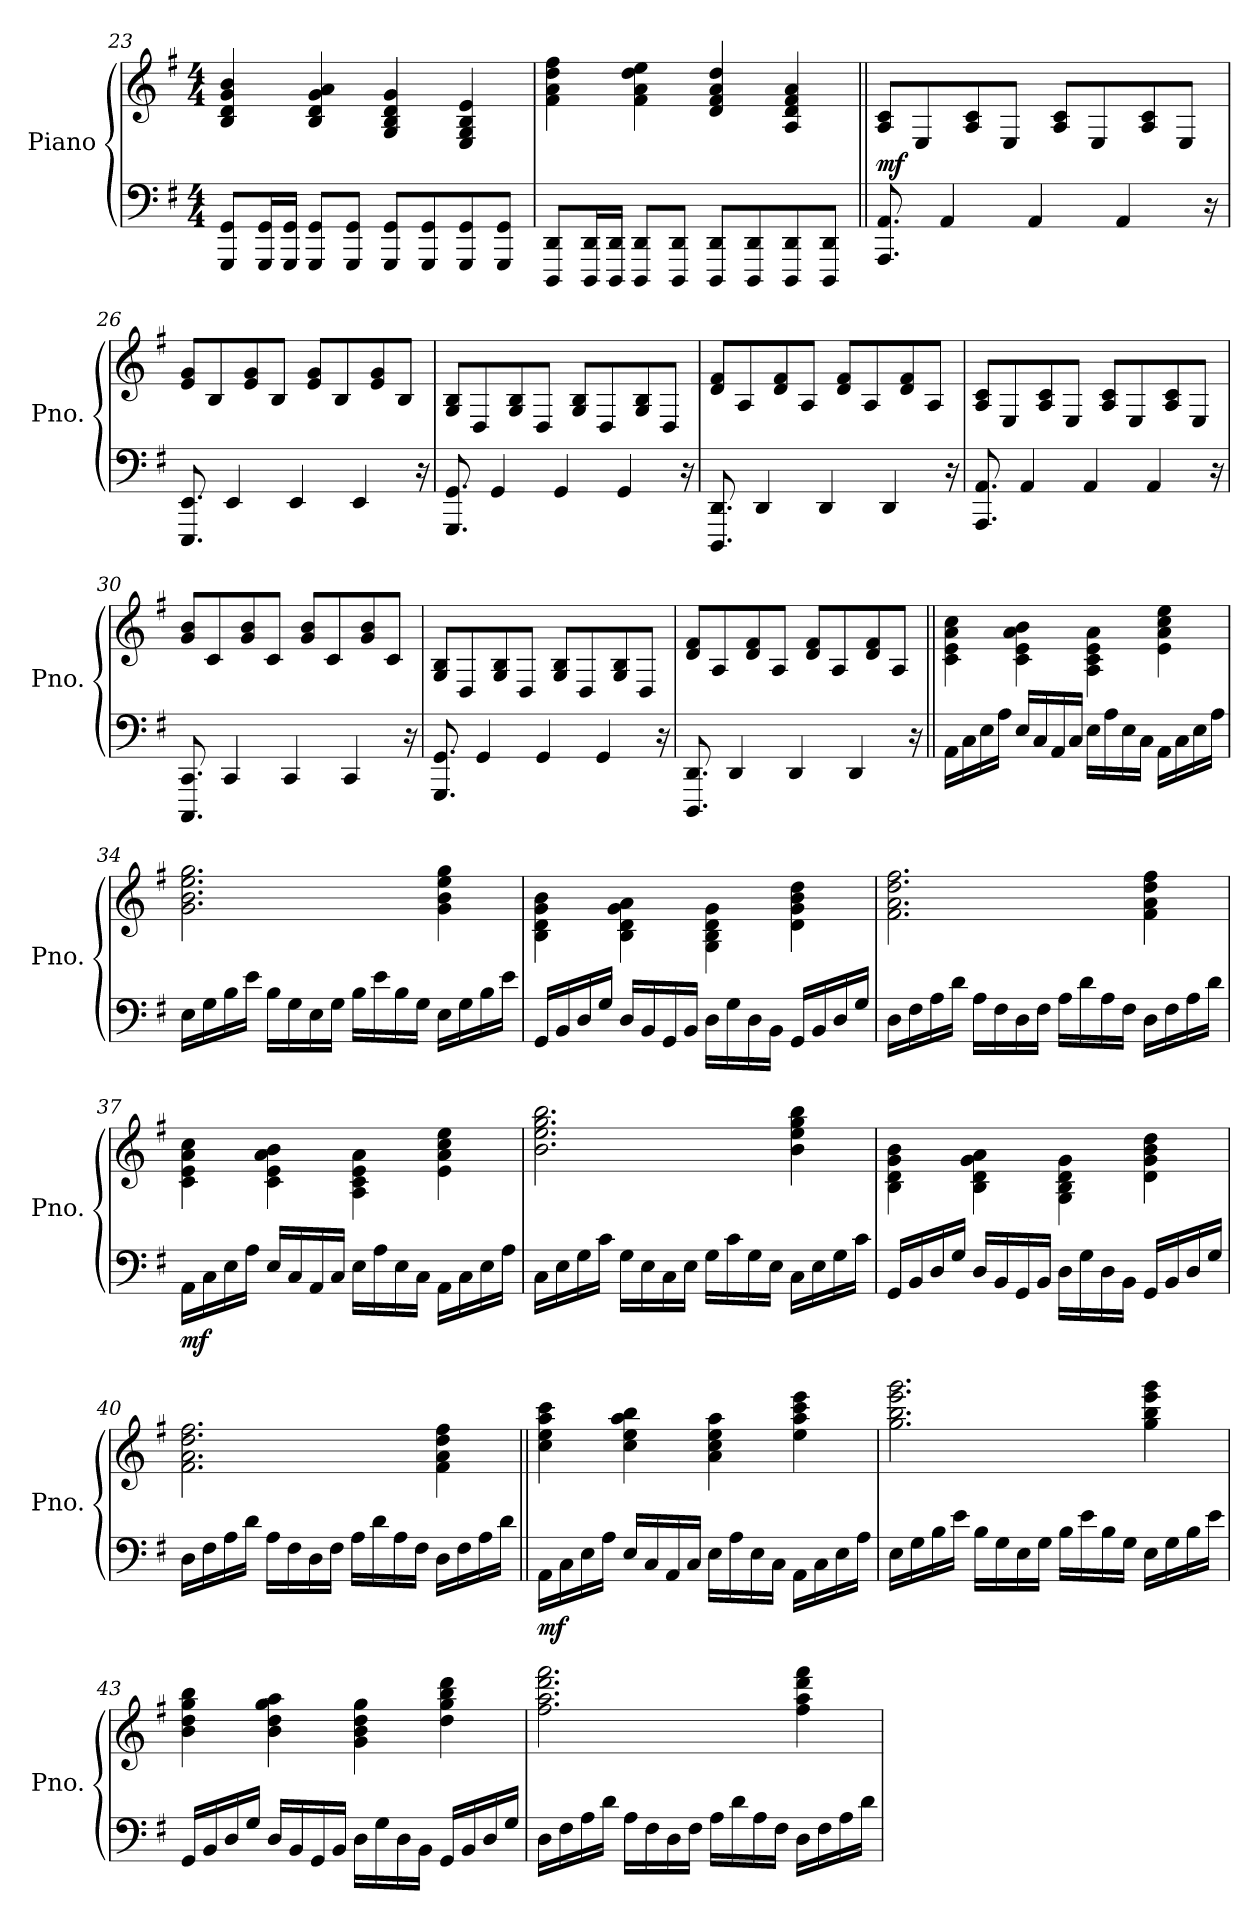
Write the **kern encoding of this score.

**kern	**kern	**dynam
*part1	*part1	*part1
*staff2	*staff1	*staff1/2
*I"Piano	*	*
*I'Pno.	*	*
!!LO:LB:g=z
*clefF4	*clefG2	*
*k[f#]	*k[f#]	*
*M4/4	*M4/4	*
=23	=23	=23
8GGG/ 8GG/L	4B/ 4d/ 4g/ 4b/	.
16GGG/ 16GG/L	.	.
16GGG/ 16GG/JJ	.	.
8GGG/ 8GG/L	4B/ 4d/ 4g/ 4a/	.
8GGG/ 8GG/J	.	.
8GGG/ 8GG/L	4G/ 4B/ 4d/ 4g/	.
8GGG/ 8GG/	.	.
8GGG/ 8GG/	4E/ 4G/ 4B/ 4e/	.
8GGG/ 8GG/J	.	.
=24	=24	=24
8DDD/ 8DD/L	4f#\ 4a\ 4dd\ 4ff#\	.
16DDD/ 16DD/L	.	.
16DDD/ 16DD/JJ	.	.
8DDD/ 8DD/L	4f#\ 4a\ 4dd\ 4ee\	.
8DDD/ 8DD/J	.	.
8DDD/ 8DD/L	4d/ 4f#/ 4a/ 4dd/	.
8DDD/ 8DD/	.	.
8DDD/ 8DD/	4A/ 4d/ 4f#/ 4a/	.
8DDD/ 8DD/J	.	.
!!LO:LB:g=z
=25||	=25||	=25||
*	*MM60	*
!	!	!LO:DY:b
8.AAA/ 8.AA/	8A/ 8c/L	mf
.	8E/	.
4AA/	.	.
.	8A/ 8c/	.
.	8E/J	.
4AA/	.	.
.	8A/ 8c/L	.
.	8E/	.
4AA/	.	.
.	8A/ 8c/	.
.	8E/J	.
16r	.	.
=26	=26	=26
8.EEE/ 8.EE/	8e/ 8g/L	.
.	8B/	.
4EE/	.	.
.	8e/ 8g/	.
.	8B/J	.
4EE/	.	.
.	8e/ 8g/L	.
.	8B/	.
4EE/	.	.
.	8e/ 8g/	.
.	8B/J	.
16r	.	.
=27	=27	=27
8.GGG/ 8.GG/	8G/ 8B/L	.
.	8D/	.
4GG/	.	.
.	8G/ 8B/	.
.	8D/J	.
4GG/	.	.
.	8G/ 8B/L	.
.	8D/	.
4GG/	.	.
.	8G/ 8B/	.
.	8D/J	.
16r	.	.
!!LO:LB:g=z
=28	=28	=28
8.DDD/ 8.DD/	8d/ 8f#/L	.
.	8A/	.
4DD/	.	.
.	8d/ 8f#/	.
.	8A/J	.
4DD/	.	.
.	8d/ 8f#/L	.
.	8A/	.
4DD/	.	.
.	8d/ 8f#/	.
.	8A/J	.
16r	.	.
=29	=29	=29
8.AAA/ 8.AA/	8A/ 8c/L	.
.	8E/	.
4AA/	.	.
.	8A/ 8c/	.
.	8E/J	.
4AA/	.	.
.	8A/ 8c/L	.
.	8E/	.
4AA/	.	.
.	8A/ 8c/	.
.	8E/J	.
16r	.	.
=30	=30	=30
8.CCC/ 8.CC/	8g/ 8b/L	.
.	8c/	.
4CC/	.	.
.	8g/ 8b/	.
.	8c/J	.
4CC/	.	.
.	8g/ 8b/L	.
.	8c/	.
4CC/	.	.
.	8g/ 8b/	.
.	8c/J	.
16r	.	.
!!LO:LB:g=z
=31	=31	=31
8.GGG/ 8.GG/	8G/ 8B/L	.
.	8D/	.
4GG/	.	.
.	8G/ 8B/	.
.	8D/J	.
4GG/	.	.
.	8G/ 8B/L	.
.	8D/	.
4GG/	.	.
.	8G/ 8B/	.
.	8D/J	.
16r	.	.
=32	=32	=32
8.DDD/ 8.DD/	8d/ 8f#/L	.
.	8A/	.
4DD/	.	.
.	8d/ 8f#/	.
.	8A/J	.
4DD/	.	.
.	8d/ 8f#/L	.
.	8A/	.
4DD/	.	.
.	8d/ 8f#/	.
.	8A/J	.
16r	.	.
!!LO:LB:g=z
=33||	=33||	=33||
*	*MM65	*
!	!	!LO:DY:b=2
!	!	!LO:DY:n=1:b
16AA\LL	4c\ 4e\ 4a\ 4cc\	mf ff
16C\	.	.
16E\	.	.
16A\JJ	.	.
16E/LL	4c\ 4e\ 4a\ 4b\	.
16C/	.	.
16AA/	.	.
16C/JJ	.	.
16E\LL	4A\ 4c\ 4e\ 4a\	.
16A\	.	.
16E\	.	.
16C\JJ	.	.
16AA\LL	4e\ 4a\ 4cc\ 4ee\	.
16C\	.	.
16E\	.	.
16A\JJ	.	.
=34	=34	=34
16E\LL	2.g\ 2.b\ 2.ee\ 2.gg\	.
16G\	.	.
16B\	.	.
16e\JJ	.	.
16B\LL	.	.
16G\	.	.
16E\	.	.
16G\JJ	.	.
16B\LL	.	.
16e\	.	.
16B\	.	.
16G\JJ	.	.
16E\LL	4g\ 4b\ 4ee\ 4gg\	.
16G\	.	.
16B\	.	.
16e\JJ	.	.
!!LO:PB:g=z
=35	=35	=35
16GG/LL	4B\ 4d\ 4g\ 4b\	.
16BB/	.	.
16D/	.	.
16G/JJ	.	.
16D/LL	4B\ 4d\ 4g\ 4a\	.
16BB/	.	.
16GG/	.	.
16BB/JJ	.	.
16D\LL	4G\ 4B\ 4d\ 4g\	.
16G\	.	.
16D\	.	.
16BB\JJ	.	.
16GG/LL	4d\ 4g\ 4b\ 4dd\	.
16BB/	.	.
16D/	.	.
16G/JJ	.	.
=36	=36	=36
16D\LL	2.f#\ 2.a\ 2.dd\ 2.ff#\	.
16F#\	.	.
16A\	.	.
16d\JJ	.	.
16A\LL	.	.
16F#\	.	.
16D\	.	.
16F#\JJ	.	.
16A\LL	.	.
16d\	.	.
16A\	.	.
16F#\JJ	.	.
16D\LL	4f#\ 4a\ 4dd\ 4ff#\	.
16F#\	.	.
16A\	.	.
16d\JJ	.	.
!!LO:LB:g=z
=37	=37	=37
!	!	!LO:DY:b=2
16AA\LL	4c\ 4e\ 4a\ 4cc\	mf
16C\	.	.
16E\	.	.
16A\JJ	.	.
16E/LL	4c\ 4e\ 4a\ 4b\	.
16C/	.	.
16AA/	.	.
16C/JJ	.	.
16E\LL	4A\ 4c\ 4e\ 4a\	.
16A\	.	.
16E\	.	.
16C\JJ	.	.
16AA\LL	4e\ 4a\ 4cc\ 4ee\	.
16C\	.	.
16E\	.	.
16A\JJ	.	.
=38	=38	=38
16C\LL	2.b\ 2.ee\ 2.gg\ 2.bb\	.
16E\	.	.
16G\	.	.
16c\JJ	.	.
16G\LL	.	.
16E\	.	.
16C\	.	.
16E\JJ	.	.
16G\LL	.	.
16c\	.	.
16G\	.	.
16E\JJ	.	.
16C\LL	4b\ 4ee\ 4gg\ 4bb\	.
16E\	.	.
16G\	.	.
16c\JJ	.	.
!!LO:LB:g=z
=39	=39	=39
16GG/LL	4B\ 4d\ 4g\ 4b\	.
16BB/	.	.
16D/	.	.
16G/JJ	.	.
16D/LL	4B\ 4d\ 4g\ 4a\	.
16BB/	.	.
16GG/	.	.
16BB/JJ	.	.
16D\LL	4G\ 4B\ 4d\ 4g\	.
16G\	.	.
16D\	.	.
16BB\JJ	.	.
16GG/LL	4d\ 4g\ 4b\ 4dd\	.
16BB/	.	.
16D/	.	.
16G/JJ	.	.
=40	=40	=40
16D\LL	2.f#\ 2.a\ 2.dd\ 2.ff#\	.
16F#\	.	.
16A\	.	.
16d\JJ	.	.
16A\LL	.	.
16F#\	.	.
16D\	.	.
16F#\JJ	.	.
16A\LL	.	.
16d\	.	.
16A\	.	.
16F#\JJ	.	.
16D\LL	4f#\ 4a\ 4dd\ 4ff#\	.
16F#\	.	.
16A\	.	.
16d\JJ	.	.
!!LO:LB:g=z
=41||	=41||	=41||
!	!	!LO:DY:b=2
16AA\LL	4cc\ 4ee\ 4aa\ 4ccc\	mf
16C\	.	.
16E\	.	.
16A\JJ	.	.
16E/LL	4cc\ 4ee\ 4aa\ 4bb\	.
16C/	.	.
16AA/	.	.
16C/JJ	.	.
16E\LL	4a\ 4cc\ 4ee\ 4aa\	.
16A\	.	.
16E\	.	.
16C\JJ	.	.
16AA\LL	4ee\ 4aa\ 4ccc\ 4eee\	.
16C\	.	.
16E\	.	.
16A\JJ	.	.
=42	=42	=42
16E\LL	2.gg\ 2.bb\ 2.eee\ 2.ggg\	.
16G\	.	.
16B\	.	.
16e\JJ	.	.
16B\LL	.	.
16G\	.	.
16E\	.	.
16G\JJ	.	.
16B\LL	.	.
16e\	.	.
16B\	.	.
16G\JJ	.	.
16E\LL	4gg\ 4bb\ 4eee\ 4ggg\	.
16G\	.	.
16B\	.	.
16e\JJ	.	.
!!LO:LB:g=z
=43	=43	=43
16GG/LL	4b\ 4dd\ 4gg\ 4bb\	.
16BB/	.	.
16D/	.	.
16G/JJ	.	.
16D/LL	4b\ 4dd\ 4gg\ 4aa\	.
16BB/	.	.
16GG/	.	.
16BB/JJ	.	.
16D\LL	4g\ 4b\ 4dd\ 4gg\	.
16G\	.	.
16D\	.	.
16BB\JJ	.	.
16GG/LL	4dd\ 4gg\ 4bb\ 4ddd\	.
16BB/	.	.
16D/	.	.
16G/JJ	.	.
=44	=44	=44
16D\LL	2.ff#\ 2.aa\ 2.ddd\ 2.fff#\	.
16F#\	.	.
16A\	.	.
16d\JJ	.	.
16A\LL	.	.
16F#\	.	.
16D\	.	.
16F#\JJ	.	.
16A\LL	.	.
16d\	.	.
16A\	.	.
16F#\JJ	.	.
16D\LL	4ff#\ 4aa\ 4ddd\ 4fff#\	.
16F#\	.	.
16A\	.	.
16d\JJ	.	.
=	=	=
*-	*-	*-
